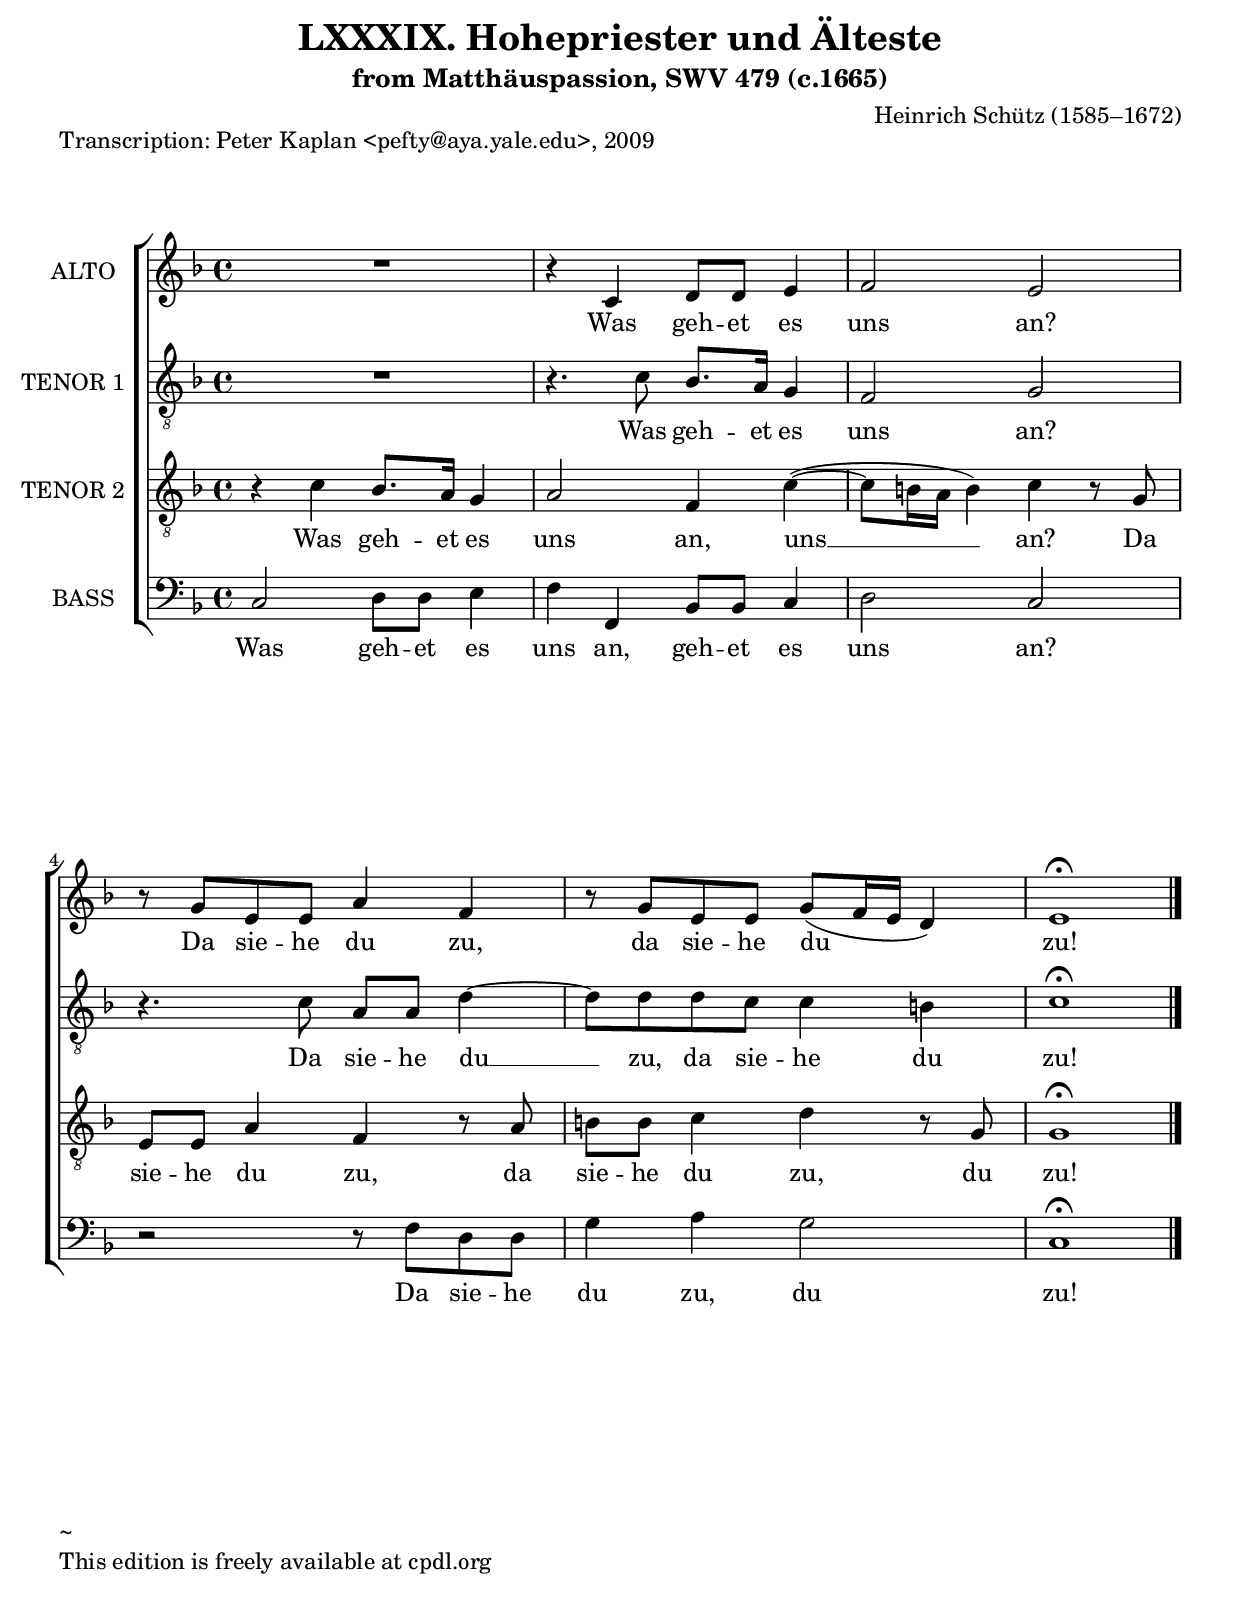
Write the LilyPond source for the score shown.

     \version "2.10.10"
\paper {
  between-system-space = 2.0\cm
  between-system-padding = #1
  ragged-bottom=##f
  ragged-last-bottom=##f
  bottom-margin = 2.0\cm
  top-margin = 0.1\cm
%  system-count = #6
  systemSeparatorMarkup = ""
}
\header {
    title = "LXXXIX. Hohepriester und Älteste"
    subtitle = "from Matthäuspassion, SWV 479 (c.1665)"
    composer = "Heinrich Schütz (1585–1672)"
    date = "1623"
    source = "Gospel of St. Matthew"
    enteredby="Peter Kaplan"
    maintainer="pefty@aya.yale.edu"
    piece ="Transcription: Peter Kaplan <pefty@aya.yale.edu>, 2009"
    texidoc = "

Translation of text:
Jesus of Nazareth."
}

     \score { 
      <<
        \new ChoirStaff <<
        \new Staff = CantusOne <<
               {  
      <<
     \override Stem #'neutral-direction = #up 
%     \override Staff.TimeSignature #'style = #'()
        \clef treble
        \key d \minor 
        \new Voice = "CantusOne" {
     \override NoteHead #'style = #'baroque
        \set Staff.midiInstrument = "synth voice"
        \set Staff.vocalName = "ALTO "

\time 4/4
R1                
r4 c' d'8 d' e'4
f'2 e'
r8 g' e' e' a'4 f'
% measure 5
r8 g' e' e' g'( f'16 e' d'4)                  
e'1\fermata
\bar "|."
}
>>
}

>>

\new Lyrics 
\lyricsto "CantusOne"
        { 

 Was geh -- et es
uns an?
 Da sie -- he du zu,
 da sie -- he du 
zu!
}



        \new Staff = Altus <<
               {  
      <<
     \override Stem #'neutral-direction = #up 
%     \override Staff.TimeSignature #'style = #'()
        \clef "G_8"
        \key d \minor 
        \new Voice = "Altus" {
     \override NoteHead #'style = #'baroque
        \set Staff.midiInstrument = "synth voice"
        \set Staff.vocalName = "TENOR 1 "

\time 4/4
R1
r4. c'8 bes8. a16 g4
f2 g
r4. c'8 a a d'4~
% measure 5
d'8 d' d' c' c'4 b
c'1\fermata
\bar "|."
}
>>
}

>>

\new Lyrics 
\lyricsto "Altus"
        { 

 Was geh -- et es
uns an?
 Da sie -- he du 
__ zu, da sie -- he du 
zu!
}


        \new Staff = Tenor <<
               {  
      <<
     \override Stem #'neutral-direction = #up 
%     \override Staff.TimeSignature #'style = #'()
        \clef "G_8"
        \key d \minor 
        \new Voice = "Tenor" {
     \override NoteHead #'style = #'baroque
        \set Staff.midiInstrument = "synth voice"
        \set Staff.vocalName = "TENOR 2 "

\time 4/4
r4 c' bes8. a16 g4
a2 f4 c'(~
c'8 b16 a b4) c' r8 g
e8 e a4 f r8 a
% measure 5
b8 b c'4 d' r8 g
g1\fermata
\bar "|."
}
>>
}

>>

\new Lyrics 
\lyricsto "Tenor"
        { 
 Was geh -- et es
uns an, uns 
__ an? Da 
sie -- he du zu, da 
sie -- he du zu, du
zu!
}


        \new Staff = Bassus <<
               {  
      <<
     \override Stem #'neutral-direction = #up 
%     \override Staff.TimeSignature #'style = #'()
        \clef bass
        \key d \minor 
        \new Voice = "Bassus" {
     \override NoteHead #'style = #'baroque
        \set Staff.midiInstrument = "synth voice"
        \set Staff.vocalName = "BASS "

\time 4/4
c2 d8 d e4
f4 f, bes,8 bes, c4
d2 c
r2 r8 f d d
% measure 5
g4 a g2
c1\fermata
\bar "|."
}
>>
}

>>

\new Lyrics 
\lyricsto "Bassus"
        { 
Was geh -- et es
uns an, geh -- et es
uns an?
 Da sie -- he
du zu, du 
zu!
}


>>


>>
   






%{
\midi { 
\context { 
\Score 
tempoWholesPerMinute = #(ly:make-moment 72 4) 
} 
} 
%}







     }
\layout { 
         \context { 
          \Staff \consists "Horizontal_bracket_engraver" 
          }
         }
\markup{\column{\line{ ~ } \line{This edition is freely available at cpdl.org}} 
} 



















